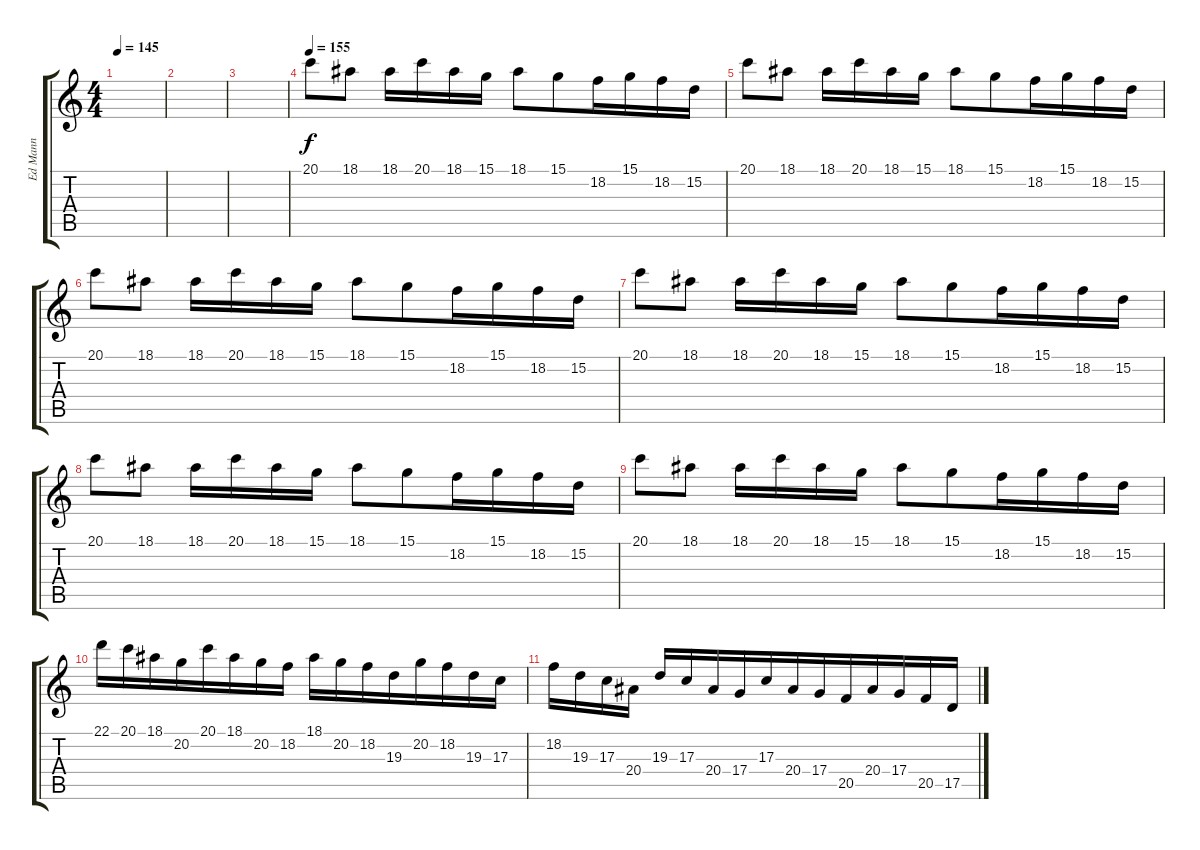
\track ("Ed Mann" "Ed Mann") {instrument xylophone}
\staff {score tabs}
\tuning (E4 B3 G3 D3 A2 E2) {hide}
\ts (4 4)
\tempo 145
\clef g2
\ks c
|
|
|
\tempo 155
20.1.8{beam merge} 18.1.8 18.1.16 20.1.16 18.1.16 15.1.16 18.1.8 15.1.8{beam merge} 18.2.16{beam merge} 15.1.16 18.2.16 15.2.16 |
20.1.8{beam merge} 18.1.8 18.1.16 20.1.16 18.1.16 15.1.16 18.1.8 15.1.8{beam merge} 18.2.16{beam merge} 15.1.16 18.2.16 15.2.16 |
20.1.8{beam merge} 18.1.8 18.1.16 20.1.16 18.1.16 15.1.16 18.1.8 15.1.8{beam merge} 18.2.16{beam merge} 15.1.16 18.2.16 15.2.16 |
20.1.8{beam merge} 18.1.8 18.1.16 20.1.16 18.1.16 15.1.16 18.1.8 15.1.8{beam merge} 18.2.16{beam merge} 15.1.16 18.2.16 15.2.16 |
20.1.8{beam merge} 18.1.8 18.1.16 20.1.16 18.1.16 15.1.16 18.1.8 15.1.8{beam merge} 18.2.16{beam merge} 15.1.16 18.2.16 15.2.16 |
20.1.8{beam merge} 18.1.8 18.1.16 20.1.16 18.1.16 15.1.16 18.1.8 15.1.8{beam merge} 18.2.16{beam merge} 15.1.16 18.2.16 15.2.16 |
22.1.16{beam merge} 20.1.16{beam merge} 18.1.16{beam merge} 20.2.16{beam merge} 20.1.16 18.1.16 20.2.16 18.2.16 18.1.16 20.2.16 18.2.16 19.3.16{beam merge} 20.2.16 18.2.16{beam merge} 19.3.16 17.3.16 |
18.2.16 19.3.16{beam merge} 17.3.16 20.4.16 19.3.16 17.3.16 20.4.16{beam merge} 17.4.16{beam merge} 17.3.16 20.4.16 17.4.16 20.5.16{beam merge} 20.4.16 17.4.16 20.5.16{beam merge} 17.5.16
